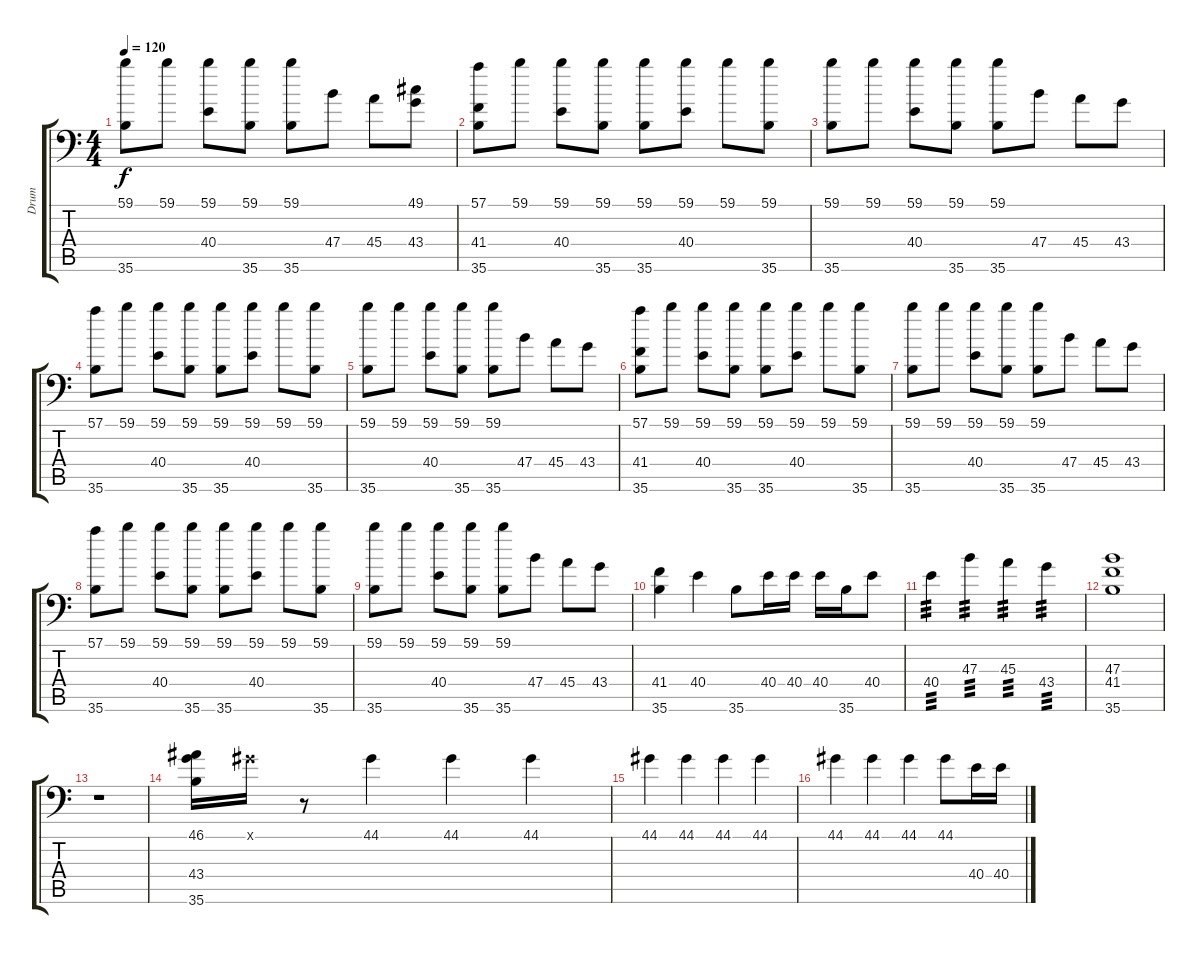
\track ("Drum" "Drum") {instrument acousticgrandpiano}
\staff {score tabs}
\tuning (C-1 C-1 C-1 C-1 C-1 C-1) {hide}
\ts (4 4)
\tempo 120
\clef f4
\ks c
(59.1 35.6).8{dy f} 59.1.8 (59.1 40.4).8 (59.1 35.6).8 (59.1 35.6).8 47.4.8 45.4.8 (49.1 43.4).8 |
(57.1 41.4 35.6).8 59.1.8 (59.1 40.4).8 (59.1 35.6).8 (59.1 35.6).8 (59.1 40.4).8 59.1.8 (59.1 35.6).8 |
(59.1 35.6).8 59.1.8 (59.1 40.4).8 (59.1 35.6).8 (59.1 35.6).8 47.4.8 45.4.8 43.4.8 |
(57.1 35.6).8 59.1.8 (59.1 40.4).8 (59.1 35.6).8 (59.1 35.6).8 (59.1 40.4).8 59.1.8 (59.1 35.6).8 |
(59.1 35.6).8 59.1.8 (59.1 40.4).8 (59.1 35.6).8 (59.1 35.6).8 47.4.8 45.4.8 43.4.8 |
(57.1 41.4 35.6).8 59.1.8 (59.1 40.4).8 (59.1 35.6).8 (59.1 35.6).8 (59.1 40.4).8 59.1.8 (59.1 35.6).8 |
(59.1 35.6).8 59.1.8 (59.1 40.4).8 (59.1 35.6).8 (59.1 35.6).8 47.4.8 45.4.8 43.4.8 |
(57.1 35.6).8 59.1.8 (59.1 40.4).8 (59.1 35.6).8 (59.1 35.6).8 (59.1 40.4).8 59.1.8 (59.1 35.6).8 |
(59.1 35.6).8 59.1.8 (59.1 40.4).8 (59.1 35.6).8 (59.1 35.6).8 47.4.8 45.4.8 43.4.8 |
(41.4 35.6).4 40.4.4 35.6.8 40.4.16 40.4.16 40.4.16 35.6.16 40.4.8 |
40.4.4{tp 3} 47.3.4{tp 3} 45.3.4{tp 3} 43.4.4{tp 3} |
(47.3 41.4 35.6).1 |
r.1 |
(46.1 43.4 35.6).16 44.1{x}.16 r.8 44.1.4 44.1.4 44.1.4 |
44.1.4 44.1.4 44.1.4 44.1.4 |
44.1.4 44.1.4 44.1.4 44.1.8 40.4.16 40.4.16
